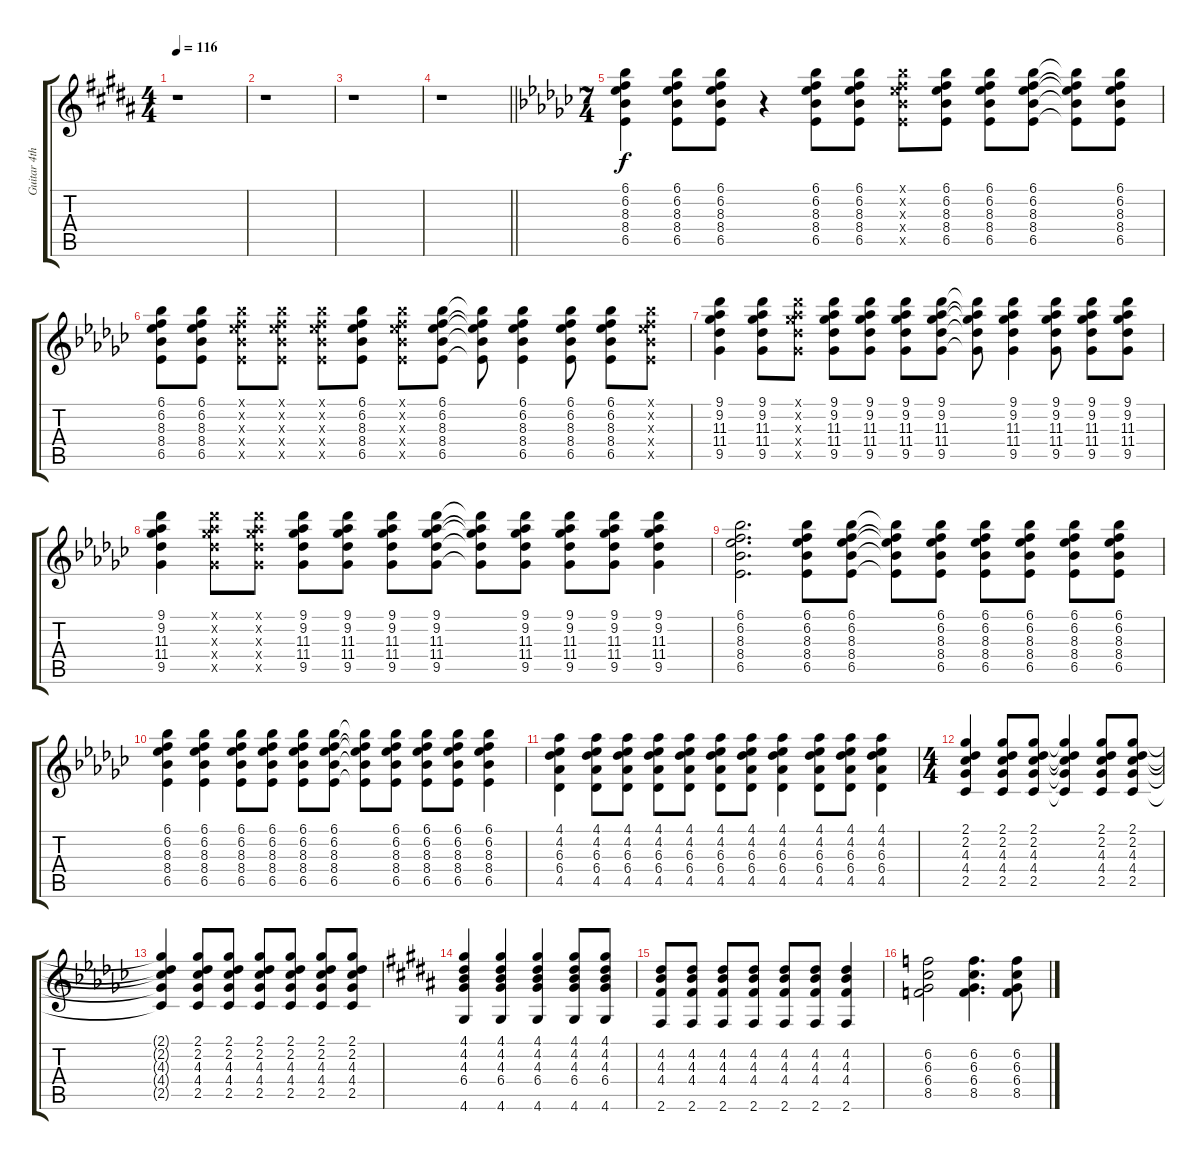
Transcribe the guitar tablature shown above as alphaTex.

\track ("Guitar 4th" "Guitar 4th") {instrument acousticguitarnylon}
\staff {score tabs}
\tuning (E4 B3 G3 D3 A2 E2) {hide}
\ts (4 4)
\tempo 116
\clef g2
\ks g#minor
r.1{dy f} |
r.1 |
r.1 |
\barLineRight lightlight
r.1 |
\ts (7 4)
\ks gb
(6.1 6.2 8.3 8.4 6.5).4 (6.1 6.2 8.3 8.4 6.5).8 (6.1 6.2 8.3 8.4 6.5).8 r.4 (6.1 6.2 8.3 8.4 6.5).8 (6.1 6.2 8.3 8.4 6.5).8 (6.1{x} 6.2{x} 8.3{x} 8.4{x} 6.5{x}).8 (6.1 6.2 8.3 8.4 6.5).8 (6.1 6.2 8.3 8.4 6.5).8 (6.1 6.2 8.3 8.4 6.5).8 (6.1{t} 6.2{t} 8.3{t} 8.4{t} 6.5{t}).8 (6.1 6.2 8.3 8.4 6.5).8 |
(6.1 6.2 8.3 8.4 6.5).8 (6.1 6.2 8.3 8.4 6.5).8 (6.1{x} 6.2{x} 8.3{x} 8.4{x} 6.5{x}).8 (6.1{x} 6.2{x} 8.3{x} 8.4{x} 6.5{x}).8 (6.1{x} 6.2{x} 8.3{x} 8.4{x} 6.5{x}).8 (6.1 6.2 8.3 8.4 6.5).8 (6.1{x} 6.2{x} 8.3{x} 8.4{x} 6.5{x}).8 (6.1 6.2 8.3 8.4 6.5).8 (6.1{t} 6.2{t} 8.3{t} 8.4{t} 6.5{t}).8 (6.1 6.2 8.3 8.4 6.5).4 (6.1 6.2 8.3 8.4 6.5).8 (6.1 6.2 8.3 8.4 6.5).8 (6.1{x} 6.2{x} 8.3{x} 8.4{x} 6.5{x}).8 |
(9.1 9.2 11.3 11.4 9.5).4 (9.1 9.2 11.3 11.4 9.5).8 (9.1{x} 9.2{x} 11.3{x} 11.4{x} 9.5{x}).8 (9.1 9.2 11.3 11.4 9.5).8 (9.1 9.2 11.3 11.4 9.5).8 (9.1 9.2 11.3 11.4 9.5).8 (9.1 9.2 11.3 11.4 9.5).8 (9.1{t} 9.2{t} 11.3{t} 11.4{t} 9.5{t}).8 (9.1 9.2 11.3 11.4 9.5).4 (9.1 9.2 11.3 11.4 9.5).8 (9.1 9.2 11.3 11.4 9.5).8 (9.1 9.2 11.3 11.4 9.5).8 |
(9.1 9.2 11.3 11.4 9.5).4 (9.1{x} 9.2{x} 11.3{x} 11.4{x} 9.5{x}).8 (9.1{x} 9.2{x} 11.3{x} 11.4{x} 9.5{x}).8 (9.1 9.2 11.3 11.4 9.5).8 (9.1 9.2 11.3 11.4 9.5).8 (9.1 9.2 11.3 11.4 9.5).8 (9.1 9.2 11.3 11.4 9.5).8 (9.1{t} 9.2{t} 11.3{t} 11.4{t} 9.5{t}).8 (9.1 9.2 11.3 11.4 9.5).8 (9.1 9.2 11.3 11.4 9.5).8 (9.1 9.2 11.3 11.4 9.5).8 (9.1 9.2 11.3 11.4 9.5).4 |
(6.1 6.2 8.3 8.4 6.5).2{d} (6.1 6.2 8.3 8.4 6.5).8 (6.1 6.2 8.3 8.4 6.5).8 (6.1{t} 6.2{t} 8.3{t} 8.4{t} 6.5{t}).8 (6.1 6.2 8.3 8.4 6.5).8 (6.1 6.2 8.3 8.4 6.5).8 (6.1 6.2 8.3 8.4 6.5).8 (6.1 6.2 8.3 8.4 6.5).8 (6.1 6.2 8.3 8.4 6.5).8 |
(6.1 6.2 8.3 8.4 6.5).4 (6.1 6.2 8.3 8.4 6.5).4 (6.1 6.2 8.3 8.4 6.5).8 (6.1 6.2 8.3 8.4 6.5).8 (6.1 6.2 8.3 8.4 6.5).8 (6.1 6.2 8.3 8.4 6.5).8 (6.1{t} 6.2{t} 8.3{t} 8.4{t} 6.5{t}).8 (6.1 6.2 8.3 8.4 6.5).8 (6.1 6.2 8.3 8.4 6.5).8 (6.1 6.2 8.3 8.4 6.5).8 (6.1 6.2 8.3 8.4 6.5).4 |
(4.1 4.2 6.3 6.4 4.5).4 (4.1 4.2 6.3 6.4 4.5).8 (4.1 4.2 6.3 6.4 4.5).8 (4.1 4.2 6.3 6.4 4.5).8 (4.1 4.2 6.3 6.4 4.5).8 (4.1 4.2 6.3 6.4 4.5).8 (4.1 4.2 6.3 6.4 4.5).8 (4.1 4.2 6.3 6.4 4.5).4 (4.1 4.2 6.3 6.4 4.5).8 (4.1 4.2 6.3 6.4 4.5).8 (4.1 4.2 6.3 6.4 4.5).4 |
\ts (4 4)
(2.1 2.2 4.3 4.4 2.5).4 (2.1 2.2 4.3 4.4 2.5).8 (2.1 2.2 4.3 4.4 2.5).8 (2.1{t} 2.2{t} 4.3{t} 4.4{t} 2.5{t}).4 (2.1 2.2 4.3 4.4 2.5).8 (2.1 2.2 4.3 4.4 2.5).8 |
(2.1{t} 2.2{t} 4.3{t} 4.4{t} 2.5{t}).4 (2.1 2.2 4.3 4.4 2.5).8 (2.1 2.2 4.3 4.4 2.5).8 (2.1 2.2 4.3 4.4 2.5).8 (2.1 2.2 4.3 4.4 2.5).8 (2.1 2.2 4.3 4.4 2.5).8 (2.1 2.2 4.3 4.4 2.5).8 |
\ks b
(4.1 4.2 4.3 6.4 4.6).4 (4.1 4.2 4.3 6.4 4.6).4 (4.1 4.2 4.3 6.4 4.6).4 (4.1 4.2 4.3 6.4 4.6).8 (4.1 4.2 4.3 6.4 4.6).8 |
\ks g#minor
(4.2 4.3 4.4 2.6).8 (4.2 4.3 4.4 2.6).8 (4.2 4.3 4.4 2.6).8 (4.2 4.3 4.4 2.6).8 (4.2 4.3 4.4 2.6).8 (4.2 4.3 4.4 2.6).8 (4.2 4.3 4.4 2.6).4 |
(6.2 6.3 6.4 8.5).2 (6.2 6.3 6.4 8.5).4{d} (6.2 6.3 6.4 8.5).8
